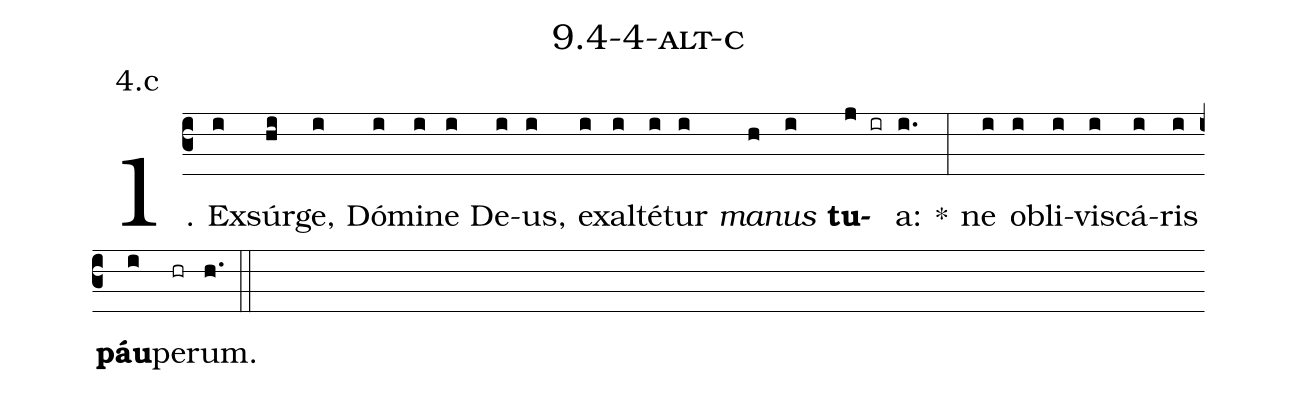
name: 9.4-4-alt-c;
annotation: 4.c;
%%
(c3)1. Ex(i)súr(hi)ge,(i) Dó(i)mi(i)ne(i) De(i)us,(i) ex(i)al(i)té(i)tur(i) <i>ma</i>(h)<i>nus</i>(i) <b>tu</b>(j ir)a:(i.) *(:) ne(i) ob(i)li(i)vis(i)cá(i)ris(i) <b>páu</b>(i)pe(hr)rum.(h.) (::)


%E(i) u(i) o(i) u(i) a(i) e.(h.) (::)
